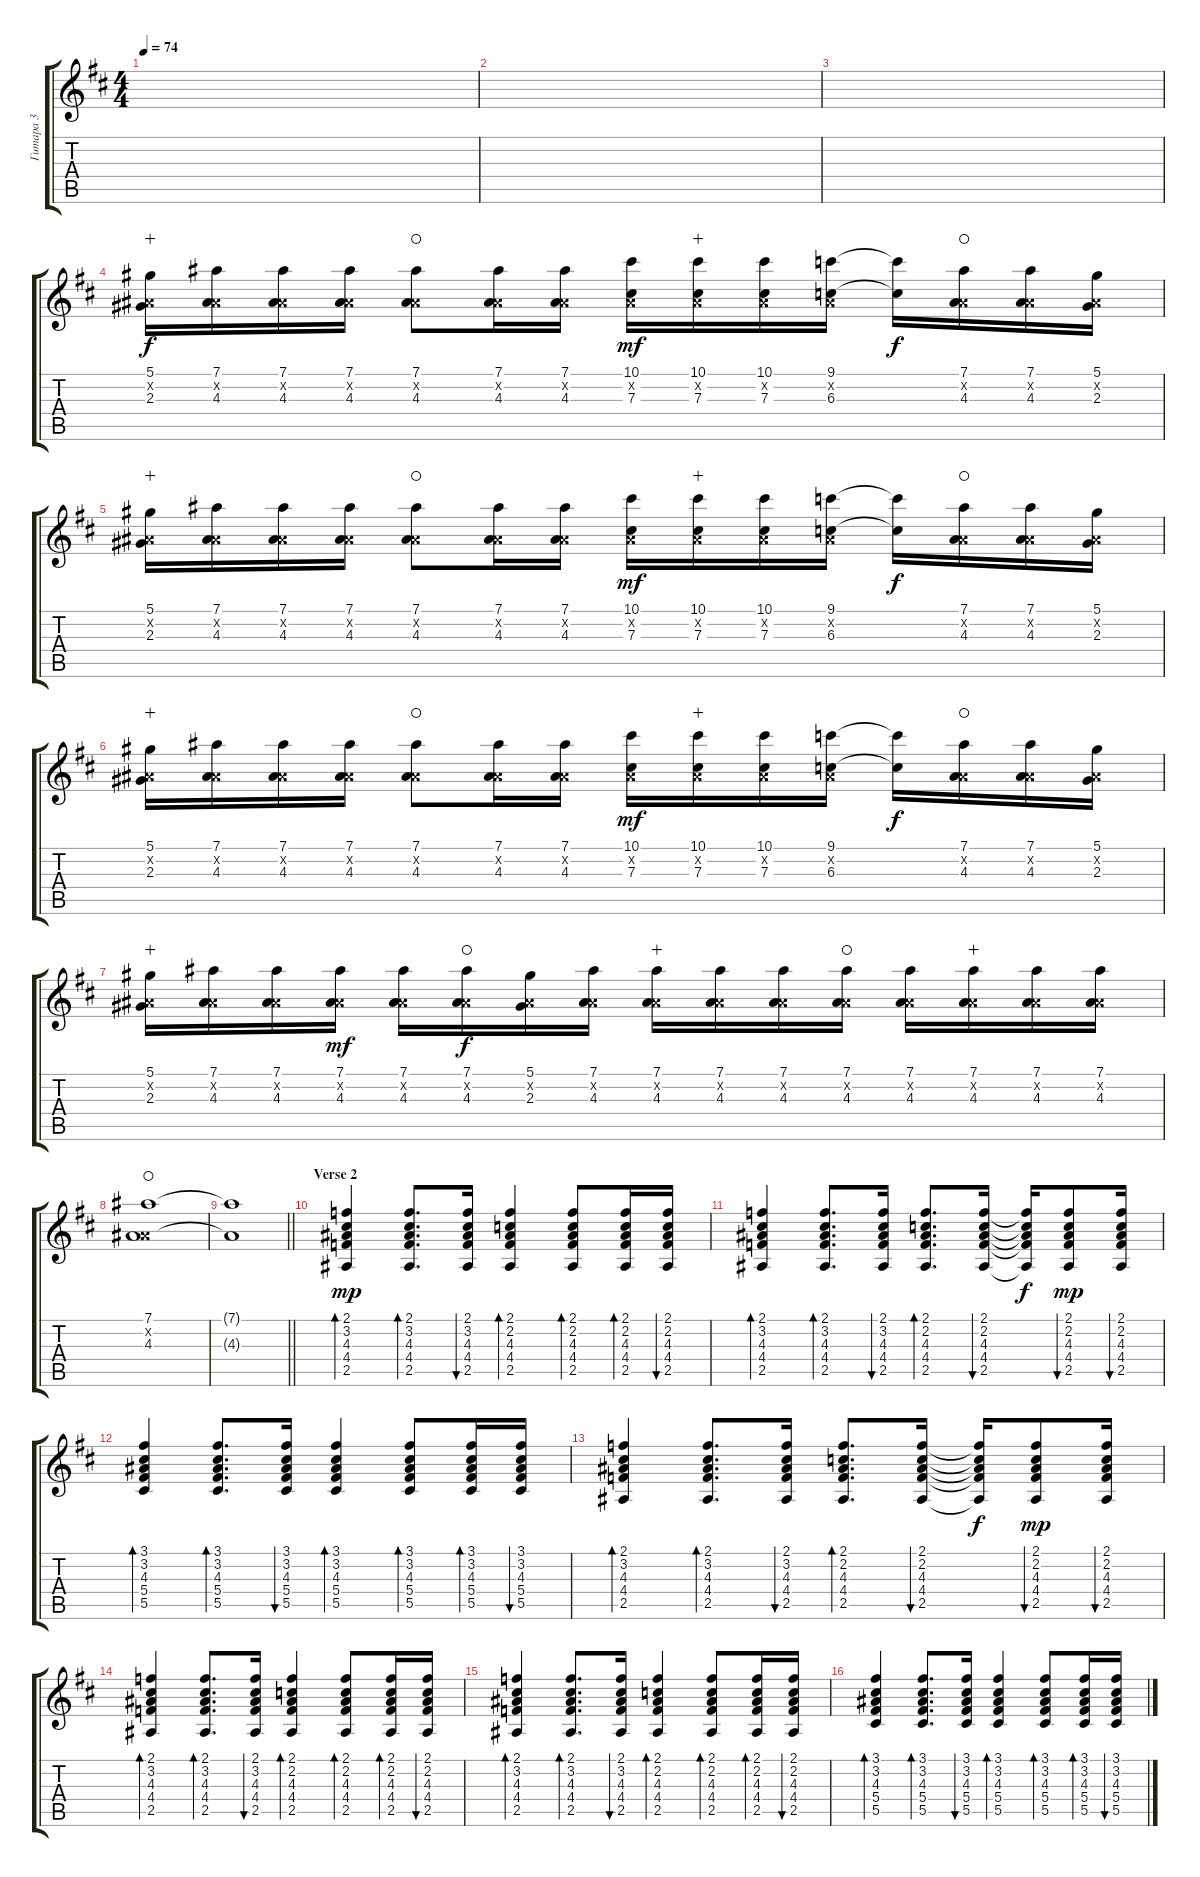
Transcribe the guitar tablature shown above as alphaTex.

\track ("Гитара 3" "Гитара 3") {instrument distortionguitar}
\staff {score tabs}
\tuning (Eb4 Bb3 Gb3 Db3 Ab2 Eb2) {hide}
\ts (4 4)
\tempo 74
\clef g2
\ks bminor
|
|
|
(5.1 0.2{x} 2.3).16{dy f wahc} (7.1 0.2{x} 4.3).16 (7.1 0.2{x} 4.3).16 (7.1 0.2{x} 4.3).16 (7.1 0.2{x} 4.3).8{waho} (7.1 0.2{x} 4.3).16 (7.1 0.2{x} 4.3).16 (10.1 0.2{x} 7.3).16{dy mf} (10.1 0.2{x} 7.3).16{wahc} (10.1 0.2{x} 7.3).16 (9.1 0.2{x} 6.3).16 (9.1{t} 6.3{t}).16{dy f} (7.1 0.2{x} 4.3).16{waho} (7.1 0.2{x} 4.3).16 (5.1 0.2{x} 2.3).16 |
(5.1 0.2{x} 2.3).16{wahc} (7.1 0.2{x} 4.3).16 (7.1 0.2{x} 4.3).16 (7.1 0.2{x} 4.3).16 (7.1 0.2{x} 4.3).8{waho} (7.1 0.2{x} 4.3).16 (7.1 0.2{x} 4.3).16 (10.1 0.2{x} 7.3).16{dy mf} (10.1 0.2{x} 7.3).16{wahc} (10.1 0.2{x} 7.3).16 (9.1 0.2{x} 6.3).16 (9.1{t} 6.3{t}).16{dy f} (7.1 0.2{x} 4.3).16{waho} (7.1 0.2{x} 4.3).16 (5.1 0.2{x} 2.3).16 |
(5.1 0.2{x} 2.3).16{wahc} (7.1 0.2{x} 4.3).16 (7.1 0.2{x} 4.3).16 (7.1 0.2{x} 4.3).16 (7.1 0.2{x} 4.3).8{waho} (7.1 0.2{x} 4.3).16 (7.1 0.2{x} 4.3).16 (10.1 0.2{x} 7.3).16{dy mf} (10.1 0.2{x} 7.3).16{wahc} (10.1 0.2{x} 7.3).16 (9.1 0.2{x} 6.3).16 (9.1{t} 6.3{t}).16{dy f} (7.1 0.2{x} 4.3).16{waho} (7.1 0.2{x} 4.3).16 (5.1 0.2{x} 2.3).16 |
(5.1 0.2{x} 2.3).16{wahc} (7.1 0.2{x} 4.3).16 (7.1 0.2{x} 4.3).16 (7.1 0.2{x} 4.3).16{dy mf} (7.1 0.2{x} 4.3).16 (7.1 0.2{x} 4.3).16{dy f waho} (5.1 0.2{x} 2.3).16 (7.1 0.2{x} 4.3).16 (7.1 0.2{x} 4.3).16{wahc} (7.1 0.2{x} 4.3).16 (7.1 0.2{x} 4.3).16 (7.1 0.2{x} 4.3).16{waho} (7.1 0.2{x} 4.3).16 (7.1 0.2{x} 4.3).16{wahc} (7.1 0.2{x} 4.3).16 (7.1 0.2{x} 4.3).16 |
(7.1 0.2{x} 4.3).1{waho} |
\barLineRight lightlight
(7.1{t} 4.3{t}).1 |
\section ("" "Verse 2")
(2.1 3.2 4.3 4.4 2.5).4{bd 60 dy mp instrument acousticguitarsteel} (2.1 3.2 4.3 4.4 2.5).8{d bd 60} (2.1 3.2 4.3 4.4 2.5).16{bu 60} (2.1 2.2 4.3 4.4 2.5).4{bd 60} (2.1 2.2 4.3 4.4 2.5).8{bd 60} (2.1 2.2 4.3 4.4 2.5).16{bd 60} (2.1 2.2 4.3 4.4 2.5).16{bu 60} |
(2.1 3.2 4.3 4.4 2.5).4{bd 60} (2.1 3.2 4.3 4.4 2.5).8{d bd 60} (2.1 3.2 4.3 4.4 2.5).16{bu 60} (2.1 2.2 4.3 4.4 2.5).8{d bd 60} (2.1 2.2 4.3 4.4 2.5).16{bu 60} (2.1{t} 2.2{t} 4.3{t} 4.4{t} 2.5{t}).16{dy f} (2.1 2.2 4.3 4.4 2.5).8{bu 60 dy mp} (2.1 2.2 4.3 4.4 2.5).16{bu 60} |
(3.1 3.2 4.3 5.4 5.5).4{bd 60} (3.1 3.2 4.3 5.4 5.5).8{d bd 60} (3.1 3.2 4.3 5.4 5.5).16{bu 60} (3.1 3.2 4.3 5.4 5.5).4{bd 60} (3.1 3.2 4.3 5.4 5.5).8{bd 60} (3.1 3.2 4.3 5.4 5.5).16{bd 60} (3.1 3.2 4.3 5.4 5.5).16{bu 60} |
(2.1 3.2 4.3 4.4 2.5).4{bd 60} (2.1 3.2 4.3 4.4 2.5).8{d bd 60} (2.1 3.2 4.3 4.4 2.5).16{bu 60} (2.1 2.2 4.3 4.4 2.5).8{d bd 60} (2.1 2.2 4.3 4.4 2.5).16{bu 60} (2.1{t} 2.2{t} 4.3{t} 4.4{t} 2.5{t}).16{dy f} (2.1 2.2 4.3 4.4 2.5).8{bu 60 dy mp} (2.1 2.2 4.3 4.4 2.5).16{bu 60} |
(2.1 3.2 4.3 4.4 2.5).4{bd 60} (2.1 3.2 4.3 4.4 2.5).8{d bd 60} (2.1 3.2 4.3 4.4 2.5).16{bu 60} (2.1 2.2 4.3 4.4 2.5).4{bd 60} (2.1 2.2 4.3 4.4 2.5).8{bd 60} (2.1 2.2 4.3 4.4 2.5).16{bd 60} (2.1 2.2 4.3 4.4 2.5).16{bu 60} |
(2.1 3.2 4.3 4.4 2.5).4{bd 60} (2.1 3.2 4.3 4.4 2.5).8{d bd 60} (2.1 3.2 4.3 4.4 2.5).16{bu 60} (2.1 2.2 4.3 4.4 2.5).4{bd 60} (2.1 2.2 4.3 4.4 2.5).8{bd 60} (2.1 2.2 4.3 4.4 2.5).16{bd 60} (2.1 2.2 4.3 4.4 2.5).16{bu 60} |
(3.1 3.2 4.3 5.4 5.5).4{bd 60} (3.1 3.2 4.3 5.4 5.5).8{d bd 60} (3.1 3.2 4.3 5.4 5.5).16{bu 60} (3.1 3.2 4.3 5.4 5.5).4{bd 60} (3.1 3.2 4.3 5.4 5.5).8{bd 60} (3.1 3.2 4.3 5.4 5.5).16{bd 60} (3.1 3.2 4.3 5.4 5.5).16{bu 60}
